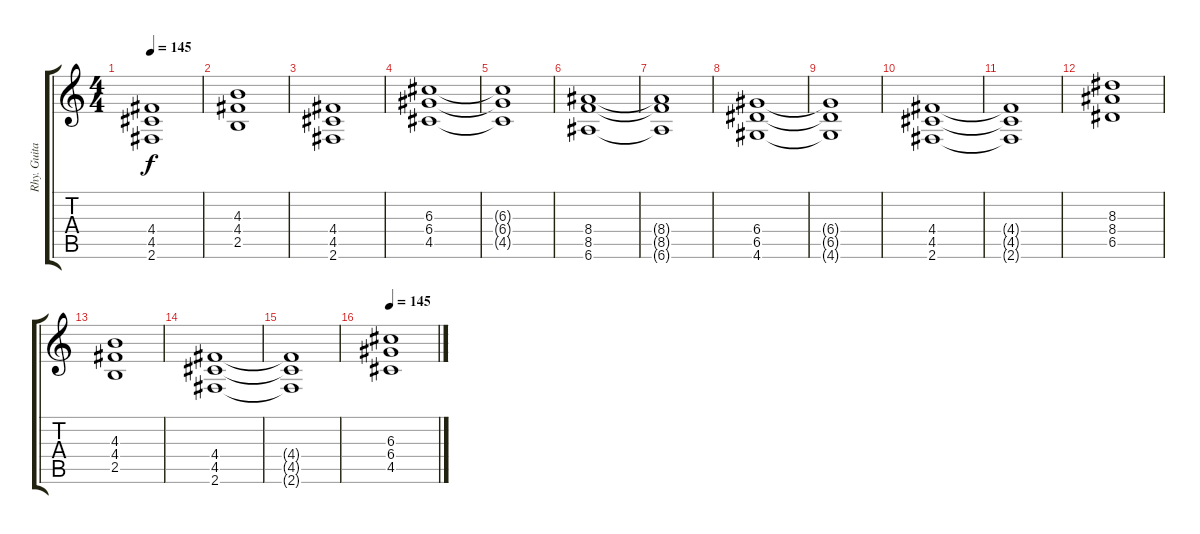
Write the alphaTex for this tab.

\track ("Rhy. Guitar 2" "Rhy. Guita") {instrument distortionguitar}
\staff {score tabs}
\tuning (E4 B3 G3 D3 A2 E2) {hide}
\ts (4 4)
\tempo 145
\clef g2
\ks c
(4.4 4.5 2.6).1{dy f} |
(4.3 4.4 2.5).1 |
(4.4 4.5 2.6).1 |
(6.3 6.4 4.5).1 |
(6.3{t} 6.4{t} 4.5{t}).1 |
(8.4 8.5 6.6).1 |
(8.4{t} 8.5{t} 6.6{t}).1 |
(6.4 6.5 4.6).1 |
(6.4{t} 6.5{t} 4.6{t}).1 |
(4.4 4.5 2.6).1 |
(4.4{t} 4.5{t} 2.6{t}).1 |
(8.3 8.4 6.5).1 |
(4.3 4.4 2.5).1 |
(4.4 4.5 2.6).1 |
(4.4{t} 4.5{t} 2.6{t}).1 |
\tempo 145
(6.3 6.4 4.5).1
